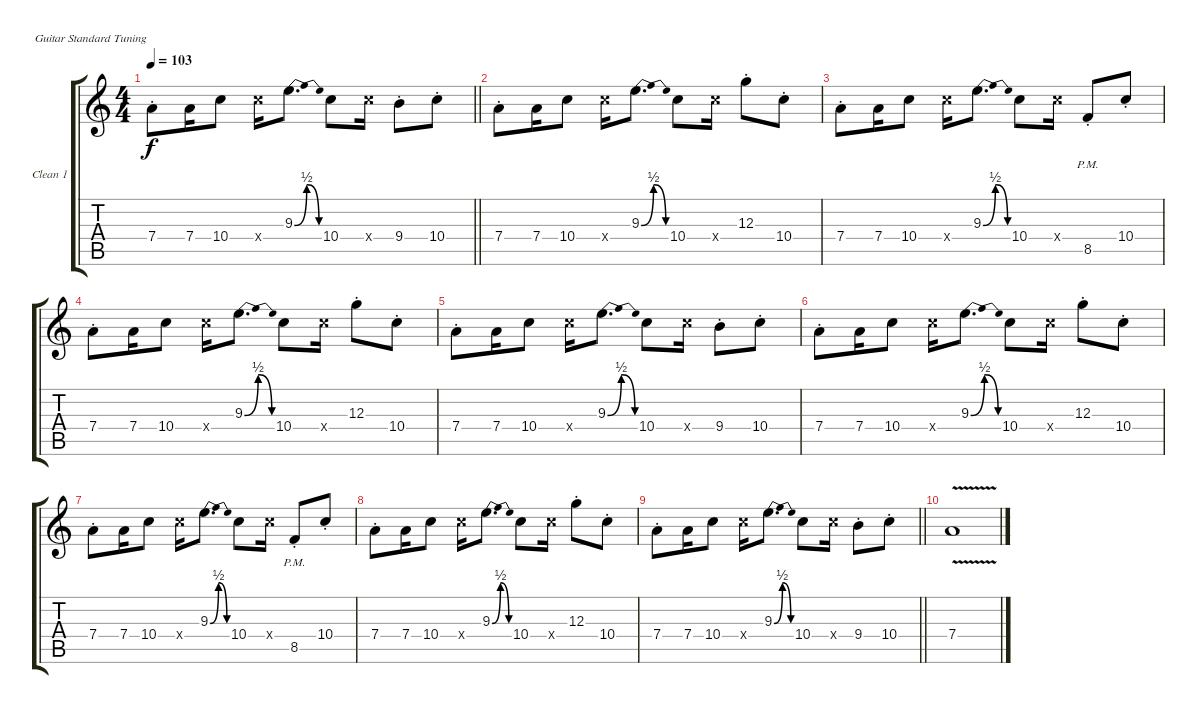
\bracketExtendMode groupsimilarinstruments
\firstSystemTrackNameOrientation horizontal
\otherSystemsTrackNameOrientation horizontal
\track ("Guitar Clean 1" "Clean 1") {instrument electricguitarclean}
\staff {score tabs}
\tuning (E4 B3 G3 D3 A2 E2)
\ts (4 4)
\tempo 103
\clef g2
\barLineRight lightlight
\ks c
7.4{st}.8{dy f} 7.4.16 10.4.8 10.4{x}.16 9.3{be (bendrelease 18.599999999999998 0 21 2 37.8 2 41.4 0)}.8{d} 10.4.8 10.4{x}.16 9.4{st}.8 10.4{st}.8 |
7.4{st}.8 7.4.16 10.4.8 10.4{x}.16 9.3{be (bendrelease 18.599999999999998 0 21 2 37.8 2 41.4 0)}.8{d} 10.4.8 10.4{x}.16 12.3{st}.8 10.4{st}.8 |
7.4{st}.8 7.4.16 10.4.8 10.4{x}.16 9.3{be (bendrelease 18.599999999999998 0 21 2 37.8 2 41.4 0)}.8{d} 10.4.8 10.4{x}.16 8.5{pm st}.8 10.4{st}.8 |
7.4{st}.8 7.4.16 10.4.8 10.4{x}.16 9.3{be (bendrelease 18.599999999999998 0 21 2 37.8 2 41.4 0)}.8{d} 10.4.8 10.4{x}.16 12.3{st}.8 10.4{st}.8 |
7.4{st}.8 7.4.16 10.4.8 10.4{x}.16 9.3{be (bendrelease 18.599999999999998 0 21 2 37.8 2 41.4 0)}.8{d} 10.4.8 10.4{x}.16 9.4{st}.8 10.4{st}.8 |
7.4{st}.8 7.4.16 10.4.8 10.4{x}.16 9.3{be (bendrelease 18.599999999999998 0 21 2 37.8 2 41.4 0)}.8{d} 10.4.8 10.4{x}.16 12.3{st}.8 10.4{st}.8 |
7.4{st}.8 7.4.16 10.4.8 10.4{x}.16 9.3{be (bendrelease 18.599999999999998 0 21 2 37.8 2 41.4 0)}.8{d} 10.4.8 10.4{x}.16 8.5{pm st}.8 10.4{st}.8 |
7.4{st}.8 7.4.16 10.4.8 10.4{x}.16 9.3{be (bendrelease 18.599999999999998 0 21 2 37.8 2 41.4 0)}.8{d} 10.4.8 10.4{x}.16 12.3{st}.8 10.4{st}.8 |
\barLineRight lightlight
7.4{st}.8 7.4.16 10.4.8 10.4{x}.16 9.3{be (bendrelease 18.599999999999998 0 21 2 37.8 2 41.4 0)}.8{d} 10.4.8 10.4{x}.16 9.4{st}.8 10.4{st}.8 |
7.4{v}.1
